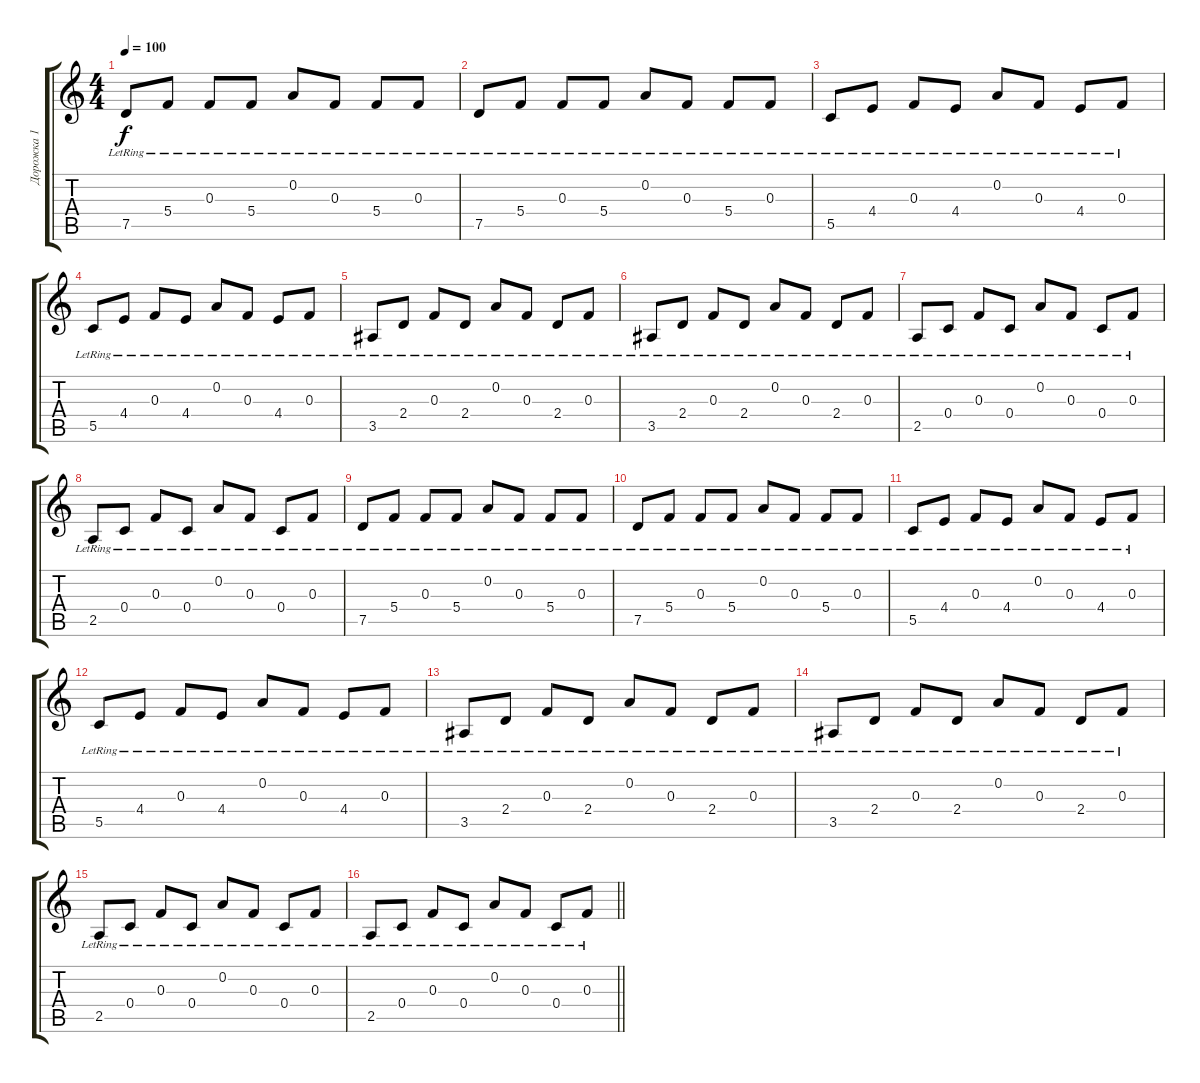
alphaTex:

\track ("Дорожка 1" "Дорожка 1") {instrument distortionguitar}
\staff {score tabs}
\tuning (D4 A3 F3 C3 G2 C2) {hide}
\ts (4 4)
\section ("" "")
\tempo 100
\clef g2
\ks c
7.5{lr}.8{dy f} 5.4{lr}.8 0.3{lr}.8 5.4{lr}.8 0.2{lr}.8 0.3{lr}.8 5.4{lr}.8 0.3{lr}.8 |
7.5{lr}.8 5.4{lr}.8 0.3{lr}.8 5.4{lr}.8 0.2{lr}.8 0.3{lr}.8 5.4{lr}.8 0.3{lr}.8 |
5.5{lr}.8 4.4{lr}.8 0.3{lr}.8 4.4{lr}.8 0.2{lr}.8 0.3{lr}.8 4.4{lr}.8 0.3{lr}.8 |
5.5{lr}.8 4.4{lr}.8 0.3{lr}.8 4.4{lr}.8 0.2{lr}.8 0.3{lr}.8 4.4{lr}.8 0.3{lr}.8 |
3.5{lr}.8 2.4{lr}.8 0.3{lr}.8 2.4{lr}.8 0.2{lr}.8 0.3{lr}.8 2.4{lr}.8 0.3{lr}.8 |
3.5{lr}.8 2.4{lr}.8 0.3{lr}.8 2.4{lr}.8 0.2{lr}.8 0.3{lr}.8 2.4{lr}.8 0.3{lr}.8 |
2.5{lr}.8 0.4{lr}.8 0.3{lr}.8 0.4{lr}.8 0.2{lr}.8 0.3{lr}.8 0.4{lr}.8 0.3{lr}.8 |
2.5{lr}.8 0.4{lr}.8 0.3{lr}.8 0.4{lr}.8 0.2{lr}.8 0.3{lr}.8 0.4{lr}.8 0.3{lr}.8 |
7.5{lr}.8 5.4{lr}.8 0.3{lr}.8 5.4{lr}.8 0.2{lr}.8 0.3{lr}.8 5.4{lr}.8 0.3{lr}.8 |
7.5{lr}.8 5.4{lr}.8 0.3{lr}.8 5.4{lr}.8 0.2{lr}.8 0.3{lr}.8 5.4{lr}.8 0.3{lr}.8 |
5.5{lr}.8 4.4{lr}.8 0.3{lr}.8 4.4{lr}.8 0.2{lr}.8 0.3{lr}.8 4.4{lr}.8 0.3{lr}.8 |
5.5{lr}.8 4.4{lr}.8 0.3{lr}.8 4.4{lr}.8 0.2{lr}.8 0.3{lr}.8 4.4{lr}.8 0.3{lr}.8 |
3.5{lr}.8 2.4{lr}.8 0.3{lr}.8 2.4{lr}.8 0.2{lr}.8 0.3{lr}.8 2.4{lr}.8 0.3{lr}.8 |
3.5{lr}.8 2.4{lr}.8 0.3{lr}.8 2.4{lr}.8 0.2{lr}.8 0.3{lr}.8 2.4{lr}.8 0.3{lr}.8 |
2.5{lr}.8 0.4{lr}.8 0.3{lr}.8 0.4{lr}.8 0.2{lr}.8 0.3{lr}.8 0.4{lr}.8 0.3{lr}.8 |
\barLineRight lightlight
2.5{lr}.8 0.4{lr}.8 0.3{lr}.8 0.4{lr}.8 0.2{lr}.8 0.3{lr}.8 0.4{lr}.8 0.3{lr}.8
